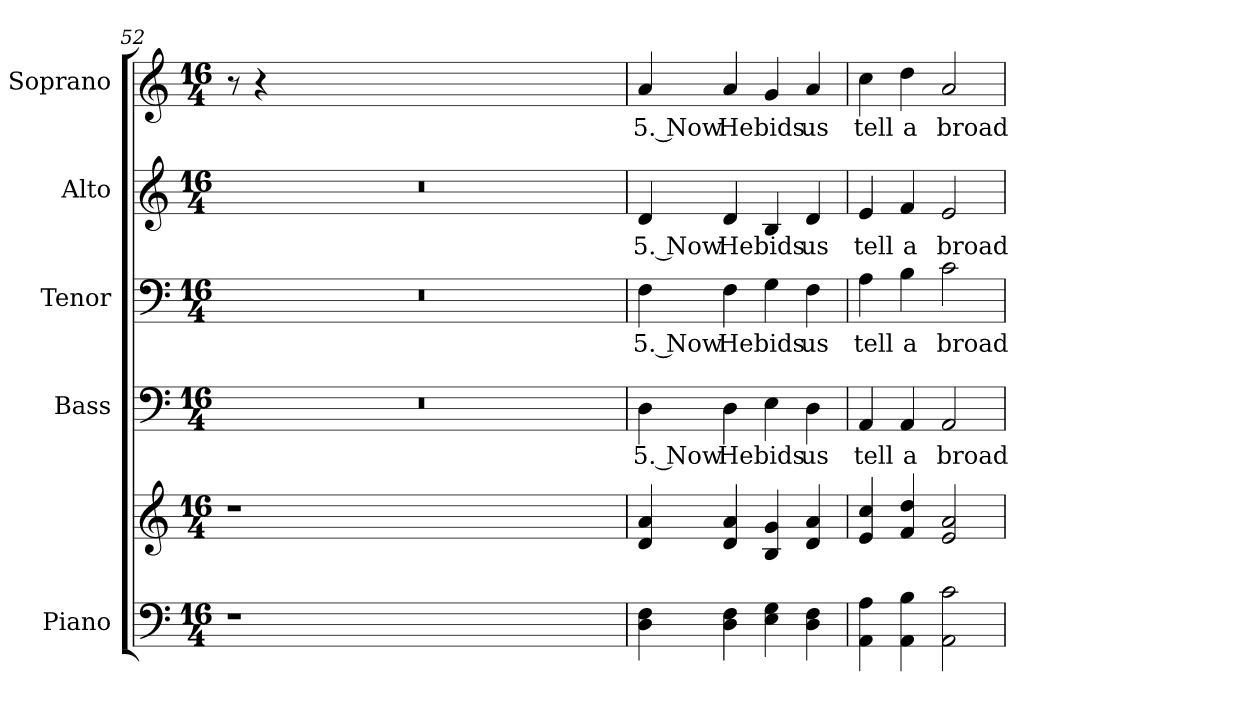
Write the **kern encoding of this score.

**kern	**kern	**kern	**text	**kern	**text	**kern	**text	**kern	**text
*part5	*part5	*part4	*part4	*part3	*part3	*part2	*part2	*part1	*part1
*staff6	*staff5	*staff4	*staff4	*staff3	*staff3	*staff2	*staff2	*staff1	*staff1
*I"Piano	*	*I"Bass	*	*I"Tenor	*	*I"Alto	*	*I"Soprano	*
*I'Pno.	*	*I'B.	*	*I'T.	*	*I'A.	*	*I'S.	*
!!LO:PB:g=z
*clefF4	*clefG2	*clefF4	*	*clefF4	*	*clefG2	*	*clefG2	*
*k[]	*k[]	*k[]	*	*k[]	*	*k[]	*	*k[]	*
*C:	*C:	*C:	*	*C:	*	*C:	*	*C:	*
*M16/4	*M16/4	*M16/4	*	*M16/4	*	*M16/4	*	*M16/4	*
=52	=52	=52	=52	=52	=52	=52	=52	=52	=52
!LO:N:vis=1	!LO:N:vis=1	!LO:N:vis=1	!	!LO:N:vis=1	!	!LO:N:vis=1	!	!	!
4.r	4.r	00r	.	00r	.	00r	.	8r	.
.	.	.	.	.	.	.	.	4r	.
0ryy	0ryy	.	.	.	.	.	.	0ryy	.
1ryy	1ryy	.	.	.	.	.	.	1ryy	.
2ryy	2ryy	.	.	.	.	.	.	2ryy	.
8ryy	8ryy	.	.	.	.	.	.	8ryy	.
=53	=53	=53	=53	=53	=53	=53	=53	=53	=53
!	!	!	!LO:LY:b:color=#000000	!	!	!	!	!	!
!	!	!	!	!	!LO:LY:b:color=#000000	!	!	!	!
!	!	!	!	!	!	!	!LO:LY:b:color=#000000	!	!
!	!	!	!	!	!	!	!	!	!LO:LY:b:color=#000000
4Di\ 4Fi	4di/ 4ai	4Di\	5. Now	4Fi\	5. Now	4di/	5. Now	4ai/	5. Now
!	!	!	!LO:LY:b:color=#000000	!	!	!	!	!	!
!	!	!	!	!	!LO:LY:b:color=#000000	!	!	!	!
!	!	!	!	!	!	!	!LO:LY:b:color=#000000	!	!
!	!	!	!	!	!	!	!	!	!LO:LY:b:color=#000000
4Di\ 4Fi	4di/ 4ai	4Di\	He	4Fi\	He	4di/	He	4ai/	He
!	!	!	!LO:LY:b:color=#000000	!	!	!	!	!	!
!	!	!	!	!	!LO:LY:b:color=#000000	!	!	!	!
!	!	!	!	!	!	!	!LO:LY:b:color=#000000	!	!
!	!	!	!	!	!	!	!	!	!LO:LY:b:color=#000000
4Ei\ 4Gi	4Bi/ 4gi	4Ei\	bids	4Gi\	bids	4Bi/	bids	4gi/	bids
!	!	!	!LO:LY:b:color=#000000	!	!	!	!	!	!
!	!	!	!	!	!LO:LY:b:color=#000000	!	!	!	!
!	!	!	!	!	!	!	!LO:LY:b:color=#000000	!	!
!	!	!	!	!	!	!	!	!	!LO:LY:b:color=#000000
4Di\ 4Fi	4di/ 4ai	4Di\	us	4Fi\	us	4di/	us	4ai/	us
!!LO:PB:g=z
=54	=54	=54	=54	=54	=54	=54	=54	=54	=54
!	!	!	!LO:LY:b:color=#000000	!	!	!	!	!	!
!	!	!	!	!	!LO:LY:b:color=#000000	!	!	!	!
!	!	!	!	!	!	!	!LO:LY:b:color=#000000	!	!
!	!	!	!	!	!	!	!	!	!LO:LY:b:color=#000000
4AAi\ 4Ai	4ei/ 4cci	4AAi/	tell	4Ai\	tell	4ei/	tell	4cci\	tell
!	!	!	!LO:LY:b:color=#000000	!	!	!	!	!	!
!	!	!	!	!	!LO:LY:b:color=#000000	!	!	!	!
!	!	!	!	!	!	!	!LO:LY:b:color=#000000	!	!
!	!	!	!	!	!	!	!	!	!LO:LY:b:color=#000000
4AAi\ 4Bi	4fi/ 4ddi	4AAi/	a	4Bi\	a	4fi/	a	4ddi\	a
!	!	!	!LO:LY:b:color=#000000	!	!	!	!	!	!
!	!	!	!	!	!LO:LY:b:color=#000000	!	!	!	!
!	!	!	!	!	!	!	!LO:LY:b:color=#000000	!	!
!	!	!	!	!	!	!	!	!	!LO:LY:b:color=#000000
2AAi\ 2ci	2ei/ 2ai	2AAi/	broad	2ci\	broad	2ei/	broad	2ai/	broad
=	=	=	=	=	=	=	=	=	=
*-	*-	*-	*-	*-	*-	*-	*-	*-	*-
